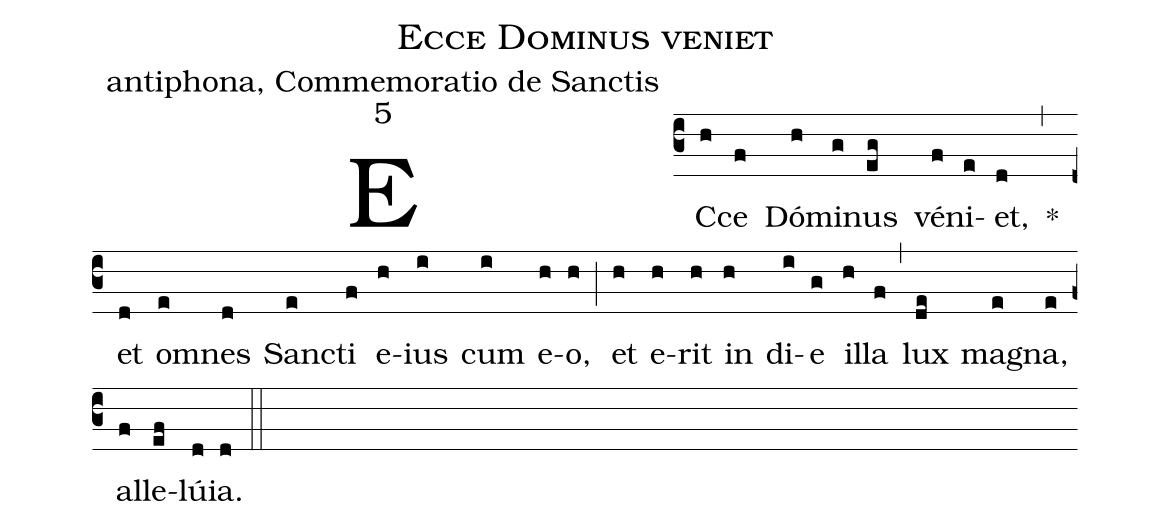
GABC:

name: Ecce Dominus veniet;
office-part: antiphona, Commemoratio de Sanctis;
mode: 5;
%%
(c3)
EC(h)ce(f) Dó(h)mi(g)nus(eg) vé(f)ni(e)et,(d) *(,)
et(d) om(e)nes(d) Sanc(e)ti(f) e(h)ius(i) cum(i) e(h)o,(h) (;)
et(h) e(h)rit(h) in(h) di(i)e(g) il(h)la(f) (,)
lux(de) mag(e)na,(e) al(f)le(ef)lú(d)ia.(d) (::)
